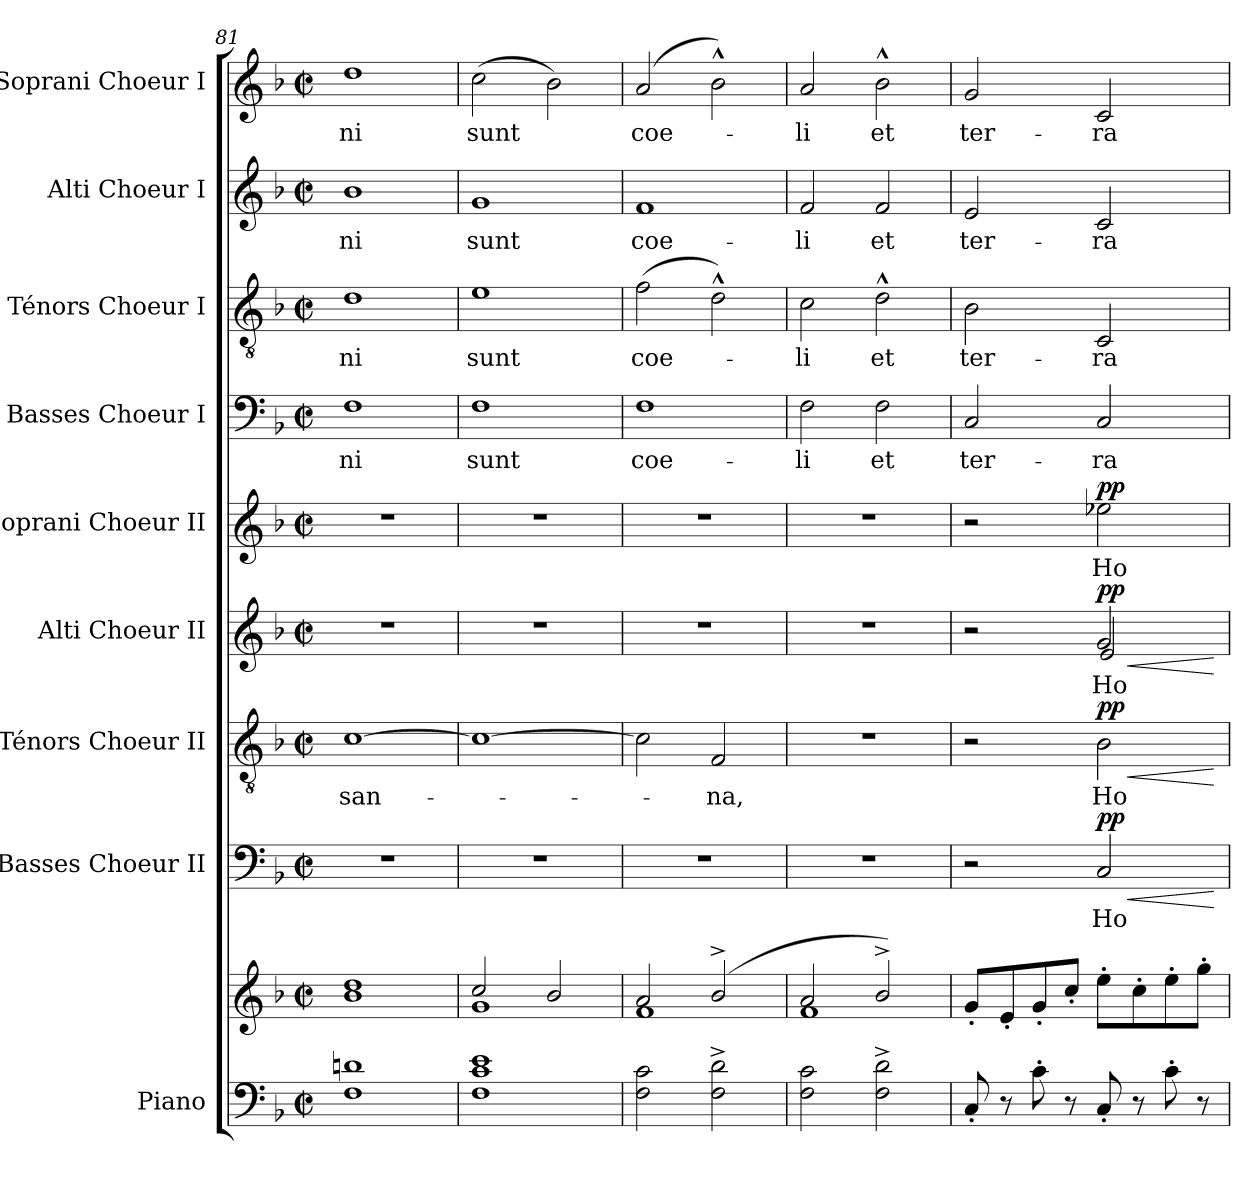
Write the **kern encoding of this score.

**kern	**kern	**kern	**text	**dynam	**kern	**text	**dynam	**kern	**text	**dynam	**kern	**text	**dynam	**kern	**text	**kern	**text	**kern	**text	**kern	**text
*part9	*part9	*part8	*part8	*part8	*part7	*part7	*part7	*part6	*part6	*part6	*part5	*part5	*part5	*part4	*part4	*part3	*part3	*part2	*part2	*part1	*part1
*staff10	*staff9	*staff8	*staff8	*staff8	*staff7	*staff7	*staff7	*staff6	*staff6	*staff6	*staff5	*staff5	*staff5	*staff4	*staff4	*staff3	*staff3	*staff2	*staff2	*staff1	*staff1
*I"Piano	*	*I"Basses Choeur II	*	*	*I"Ténors Choeur II	*	*	*I"Alti Choeur II	*	*	*I"Soprani Choeur II	*	*	*I"Basses Choeur I	*	*I"Ténors Choeur I	*	*I"Alti Choeur I	*	*I"Soprani Choeur I	*
*I'Pia.	*	*I'B.2	*	*	*I'T.2	*	*	*I'A.2	*	*	*I'S.2	*	*	*I'B.1	*	*I'T.1	*	*I'A.1	*	*I'S.1	*
*clefF4	*clefG2	*clefF4	*	*	*clefGv2	*	*	*clefG2	*	*	*clefG2	*	*	*clefF4	*	*clefGv2	*	*clefG2	*	*clefG2	*
*	*	*	*	*	*	*	*	*	*	*	*ITrd2c3	*	*	*	*	*	*	*	*	*	*
*k[b-]	*k[b-]	*k[b-]	*	*	*k[b-]	*	*	*k[b-]	*	*	*k[f#c#]	*	*	*k[b-]	*	*k[b-]	*	*k[b-]	*	*k[b-]	*
*M2/2	*M2/2	*M2/2	*	*	*M2/2	*	*	*M2/2	*	*	*M2/2	*	*	*M2/2	*	*M2/2	*	*M2/2	*	*M2/2	*
*met(c|)	*met(c|)	*met(c|)	*	*	*met(c|)	*	*	*met(c|)	*	*	*met(c|)	*	*	*met(c|)	*	*met(c|)	*	*met(c|)	*	*met(c|)	*
=81	=81	=81	=81	=81	=81	=81	=81	=81	=81	=81	=81	=81	=81	=81	=81	=81	=81	=81	=81	=81	=81
1F 1dn	1b- 1dd	1r	.	.	[1c	-san-	.	1r	.	.	1r	.	.	1F	-ni	1d	-ni	1b-	-ni	1ddi	-ni
=82	=82	=82	=82	=82	=82	=82	=82	=82	=82	=82	=82	=82	=82	=82	=82	=82	=82	=82	=82	=82	=82
*	*^	*	*	*	*	*	*	*	*	*	*	*	*	*	*	*	*	*	*	*	*
1F 1c 1e	2cc/	1g	1r	.	.	1c_	.	.	1r	.	.	1r	.	.	1F	sunt	1e	sunt	1g	sunt	(2cci\	sunt
.	2b-/	.	.	.	.	.	.	.	.	.	.	.	.	.	.	.	.	.	.	.	2b-i\)	.
=83	=83	=83	=83	=83	=83	=83	=83	=83	=83	=83	=83	=83	=83	=83	=83	=83	=83	=83	=83	=83	=83	=83
2F\ 2c\	2a/	1f	1r	.	.	2c\]	.	.	1r	.	.	1r	.	.	1F	coe-	(2f\	coe-	1f	coe-	(2ai/	coe-
2F\^ 2d\^	(2b-^/	.	.	.	.	2F/	-na,	.	.	.	.	.	.	.	.	.	2d^^\)	.	.	.	2b-^^i\)	.
=84	=84	=84	=84	=84	=84	=84	=84	=84	=84	=84	=84	=84	=84	=84	=84	=84	=84	=84	=84	=84	=84	=84
2F\ 2c\	2a/	1f	1r	.	.	1r	.	.	1r	.	.	1r	.	.	2F\	-li	2c\	-li	2f/	-li	2ai/	-li
2F\^ 2d\^	2b-^/)	.	.	.	.	.	.	.	.	.	.	.	.	.	2F\	et	2d^^\	et	2f/	et	2b-^^i\	et
*	*v	*v	*	*	*	*	*	*	*	*	*	*	*	*	*	*	*	*	*	*	*	*
=85	=85	=85	=85	=85	=85	=85	=85	=85	=85	=85	=85	=85	=85	=85	=85	=85	=85	=85	=85	=85	=85
*	*	*^	*	*	*^	*	*	*^	*	*	*	*	*	*	*	*	*	*	*	*	*
8C'/	8g'/L	2r	2ryy	.	.	2r	2ryy	.	.	2r	2ryy	.	.	2r	.	.	2C/	ter-	2B-\	ter-	2e/	ter-	2gi/	ter-
8r	8e'/	.	.	.	.	.	.	.	.	.	.	.	.	.	.	.	.	.	.	.	.	.	.	.
8c'\	8g'/	.	.	.	.	.	.	.	.	.	.	.	.	.	.	.	.	.	.	.	.	.	.	.
8r	8cc'/J	.	.	.	.	.	.	.	.	.	.	.	.	.	.	.	.	.	.	.	.	.	.	.
!	!	!	!	!	!LO:HP:b	!	!	!	!LO:HP:b	!	!	!	!LO:HP:b	!	!	!	!	!	!	!	!	!	!	!
!	!	!	!	!	!LO:DY:n=1:a	!	!	!	!LO:DY:n=1:a	!	!	!	!LO:DY:n=1:a	!	!	!LO:DY:a	!	!	!	!	!	!	!	!
8C'/	8ee'\L	2C/	2ryy	Ho-	< pp	2B-\	2ryy	Ho-	< pp	2g/	2e/	Ho-	< pp	2ccni\	Ho-	pp	2C/	-ra	2C/	-ra	2c/	-ra	2ci/	-ra
8r	8cc'\	.	.	.	.	.	.	.	.	.	.	.	.	.	.	.	.	.	.	.	.	.	.	.
8c'\	8ee'\	.	.	.	.	.	.	.	.	.	.	.	.	.	.	.	.	.	.	.	.	.	.	.
8r	8gg'\J	.	.	.	.	.	.	.	.	.	.	.	.	.	.	.	.	.	.	.	.	.	.	.
*	*	*v	*v	*	*	*	*	*	*	*v	*v	*	*	*	*	*	*	*	*	*	*	*	*	*
*	*	*	*	*	*v	*v	*	*	*	*	*	*	*	*	*	*	*	*	*	*	*	*
.	.	.	.	[	.	.	[	.	.	[	.	.	.	.	.	.	.	.	.	.	.
=	=	=	=	=	=	=	=	=	=	=	=	=	=	=	=	=	=	=	=	=	=
*-	*-	*-	*-	*-	*-	*-	*-	*-	*-	*-	*-	*-	*-	*-	*-	*-	*-	*-	*-	*-	*-
